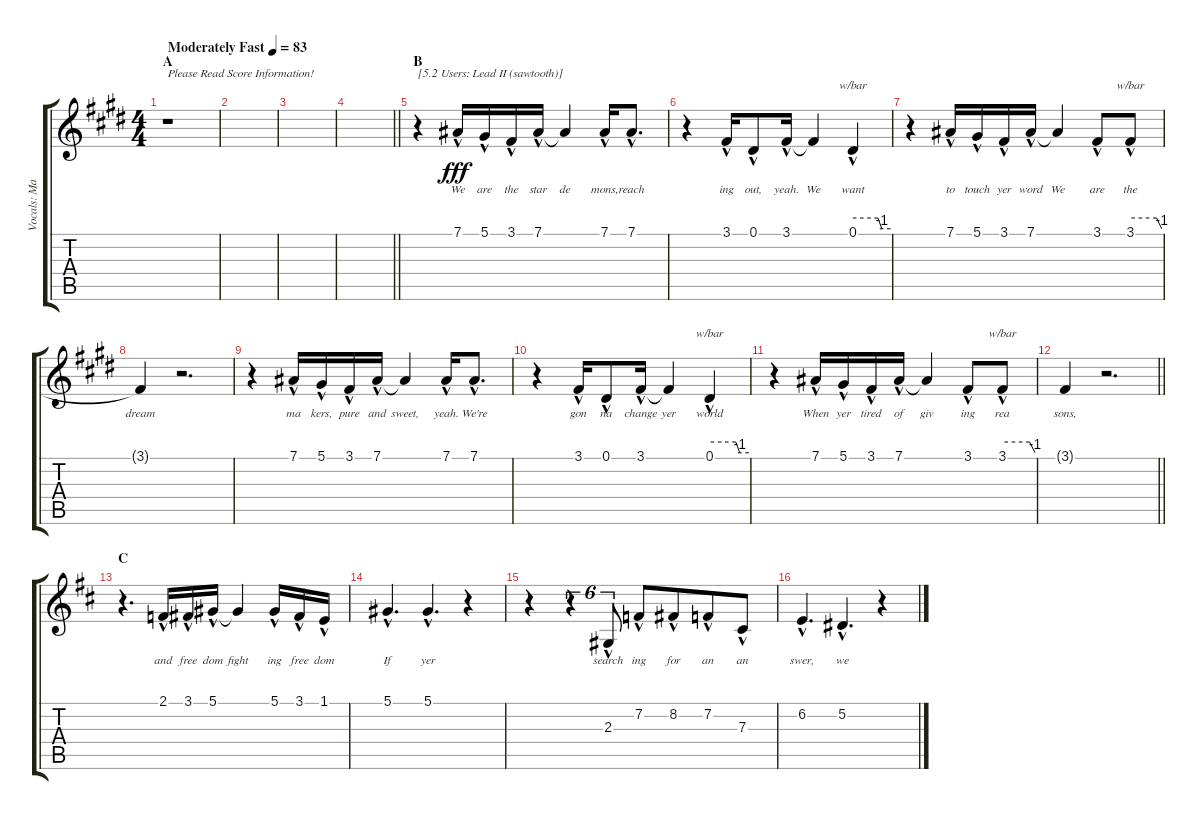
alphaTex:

\track ("Vocals: Martin" "Vocals: Ma") {instrument lead2sawtooth}
\staff {score tabs}
\tuning (Eb4 Bb3 Gb3 Db3 Ab2 Eb2) {hide}
\ts (4 4)
\section ("" "A")
\tempo (83 "Moderately Fast")
\clef g2
\ks e
r.1{txt "Please Read Score Information!" dy fff instrument lead2sawtooth} |
|
|
\barLineRight lightlight
|
\section ("" "B")
r.4{txt "[5.2 Users: Lead II (sawtooth)]"} 7.1{hac}.16{lyrics (0 "We") lyrics (1 "") lyrics (2 "") lyrics (3 "") lyrics (4 "")} 5.1{hac}.16{lyrics (0 "are") lyrics (1 "") lyrics (2 "") lyrics (3 "") lyrics (4 "")} 3.1{hac}.16{lyrics (0 "the") lyrics (1 "") lyrics (2 "") lyrics (3 "") lyrics (4 "")} 7.1{hac}.16{lyrics (0 "star") lyrics (1 "") lyrics (2 "") lyrics (3 "") lyrics (4 "")} 7.1{t}.4{lyrics (0 "de") lyrics (1 "") lyrics (2 "") lyrics (3 "") lyrics (4 "")} 7.1{hac}.16{lyrics (0 "mons,") lyrics (1 "") lyrics (2 "") lyrics (3 "") lyrics (4 "")} 7.1{hac}.8{d lyrics (0 "reach") lyrics (1 "") lyrics (2 "") lyrics (3 "") lyrics (4 "")} |
r.4 3.1{hac}.16{lyrics (0 "ing") lyrics (1 "") lyrics (2 "") lyrics (3 "") lyrics (4 "")} 0.1{hac}.8{lyrics (0 "out,") lyrics (1 "") lyrics (2 "") lyrics (3 "") lyrics (4 "")} 3.1{hac}.16{lyrics (0 "yeah.") lyrics (1 "") lyrics (2 "") lyrics (3 "") lyrics (4 "")} 3.1{t}.4{lyrics (0 "We") lyrics (1 "") lyrics (2 "") lyrics (3 "") lyrics (4 "")} 0.1{hac}.4{tbe (custom default 0 0 40 0 46 -4 60 -4) lyrics (0 "want") lyrics (1 "") lyrics (2 "") lyrics (3 "") lyrics (4 "")} |
r.4 7.1{hac}.16{lyrics (0 "to") lyrics (1 "") lyrics (2 "") lyrics (3 "") lyrics (4 "")} 5.1{hac}.16{lyrics (0 "touch") lyrics (1 "") lyrics (2 "") lyrics (3 "") lyrics (4 "")} 3.1{hac}.16{lyrics (0 "yer") lyrics (1 "") lyrics (2 "") lyrics (3 "") lyrics (4 "")} 7.1{hac}.16{lyrics (0 "word") lyrics (1 "") lyrics (2 "") lyrics (3 "") lyrics (4 "")} 7.1{t}.4{lyrics (0 "We") lyrics (1 "") lyrics (2 "") lyrics (3 "") lyrics (4 "")} 3.1{hac}.8{lyrics (0 "are") lyrics (1 "") lyrics (2 "") lyrics (3 "") lyrics (4 "")} 3.1{hac}.8{tbe (custom default 0 0 50 0 60 -4) lyrics (0 "the") lyrics (1 "") lyrics (2 "") lyrics (3 "") lyrics (4 "")} |
3.1{t}.4{lyrics (0 "dream") lyrics (1 "") lyrics (2 "") lyrics (3 "") lyrics (4 "")} r.2{d} |
r.4 7.1{hac}.16{lyrics (0 "ma") lyrics (1 "") lyrics (2 "") lyrics (3 "") lyrics (4 "")} 5.1{hac}.16{lyrics (0 "kers,") lyrics (1 "") lyrics (2 "") lyrics (3 "") lyrics (4 "")} 3.1{hac}.16{lyrics (0 "pure") lyrics (1 "") lyrics (2 "") lyrics (3 "") lyrics (4 "")} 7.1{hac}.16{lyrics (0 "and") lyrics (1 "") lyrics (2 "") lyrics (3 "") lyrics (4 "")} 7.1{t}.4{lyrics (0 "sweet,") lyrics (1 "") lyrics (2 "") lyrics (3 "") lyrics (4 "")} 7.1{hac}.16{lyrics (0 "yeah.") lyrics (1 "") lyrics (2 "") lyrics (3 "") lyrics (4 "")} 7.1{hac}.8{d lyrics (0 "We're") lyrics (1 "") lyrics (2 "") lyrics (3 "") lyrics (4 "")} |
r.4 3.1{hac}.16{lyrics (0 "gon") lyrics (1 "") lyrics (2 "") lyrics (3 "") lyrics (4 "")} 0.1{hac}.8{lyrics (0 "na") lyrics (1 "") lyrics (2 "") lyrics (3 "") lyrics (4 "")} 3.1{hac}.16{lyrics (0 "change") lyrics (1 "") lyrics (2 "") lyrics (3 "") lyrics (4 "")} 3.1{t}.4{lyrics (0 "yer") lyrics (1 "") lyrics (2 "") lyrics (3 "") lyrics (4 "")} 0.1{hac}.4{tbe (custom default 0 0 40 0 46 -4 60 -4) lyrics (0 "world") lyrics (1 "") lyrics (2 "") lyrics (3 "") lyrics (4 "")} |
r.4 7.1{hac}.16{lyrics (0 "When") lyrics (1 "") lyrics (2 "") lyrics (3 "") lyrics (4 "")} 5.1{hac}.16{lyrics (0 "yer") lyrics (1 "") lyrics (2 "") lyrics (3 "") lyrics (4 "")} 3.1{hac}.16{lyrics (0 "tired") lyrics (1 "") lyrics (2 "") lyrics (3 "") lyrics (4 "")} 7.1{hac}.16{lyrics (0 "of") lyrics (1 "") lyrics (2 "") lyrics (3 "") lyrics (4 "")} 7.1{t}.4{lyrics (0 "giv") lyrics (1 "") lyrics (2 "") lyrics (3 "") lyrics (4 "")} 3.1{hac}.8{lyrics (0 "ing") lyrics (1 "") lyrics (2 "") lyrics (3 "") lyrics (4 "")} 3.1{hac}.8{tbe (custom default 0 0 50 0 60 -4) lyrics (0 "rea") lyrics (1 "") lyrics (2 "") lyrics (3 "") lyrics (4 "")} |
\barLineRight lightlight
3.1{t}.4{lyrics (0 "sons,") lyrics (1 "") lyrics (2 "") lyrics (3 "") lyrics (4 "")} r.2{d} |
\section ("" "C")
\ks d
r.4{d} 2.1{hac}.16{lyrics (0 "and") lyrics (1 "") lyrics (2 "") lyrics (3 "") lyrics (4 "")} 3.1{hac}.16{lyrics (0 "free") lyrics (1 "") lyrics (2 "") lyrics (3 "") lyrics (4 "") beam merge} 5.1{hac}.16{lyrics (0 "dom") lyrics (1 "") lyrics (2 "") lyrics (3 "") lyrics (4 "")} 5.1{t}.4{lyrics (0 "fight") lyrics (1 "") lyrics (2 "") lyrics (3 "") lyrics (4 "")} 5.1{hac}.16{lyrics (0 "ing") lyrics (1 "") lyrics (2 "") lyrics (3 "") lyrics (4 "")} 3.1{hac}.16{lyrics (0 "free") lyrics (1 "") lyrics (2 "") lyrics (3 "") lyrics (4 "")} 1.1{hac}.16{lyrics (0 "dom") lyrics (1 "") lyrics (2 "") lyrics (3 "") lyrics (4 "")} |
5.1{hac}.4{d lyrics (0 "If") lyrics (1 "") lyrics (2 "") lyrics (3 "") lyrics (4 "")} 5.1{hac}.4{d lyrics (0 "yer") lyrics (1 "") lyrics (2 "") lyrics (3 "") lyrics (4 "")} r.4 |
r.4 r.4{tu (6 4)} 2.3{hac}.8{tu (6 4) lyrics (0 "search") lyrics (1 "") lyrics (2 "") lyrics (3 "") lyrics (4 "")} 7.2{hac}.8{lyrics (0 "ing") lyrics (1 "") lyrics (2 "") lyrics (3 "") lyrics (4 "")} 8.2{hac}.8{lyrics (0 "for") lyrics (1 "") lyrics (2 "") lyrics (3 "") lyrics (4 "") beam merge} 7.2{hac}.8{lyrics (0 "an") lyrics (1 "") lyrics (2 "") lyrics (3 "") lyrics (4 "")} 7.3{hac}.8{lyrics (0 "an") lyrics (1 "") lyrics (2 "") lyrics (3 "") lyrics (4 "")} |
6.2{hac}.4{d lyrics (0 "swer,") lyrics (1 "") lyrics (2 "") lyrics (3 "") lyrics (4 "")} 5.2{hac}.4{d lyrics (0 "we") lyrics (1 "") lyrics (2 "") lyrics (3 "") lyrics (4 "")} r.4
